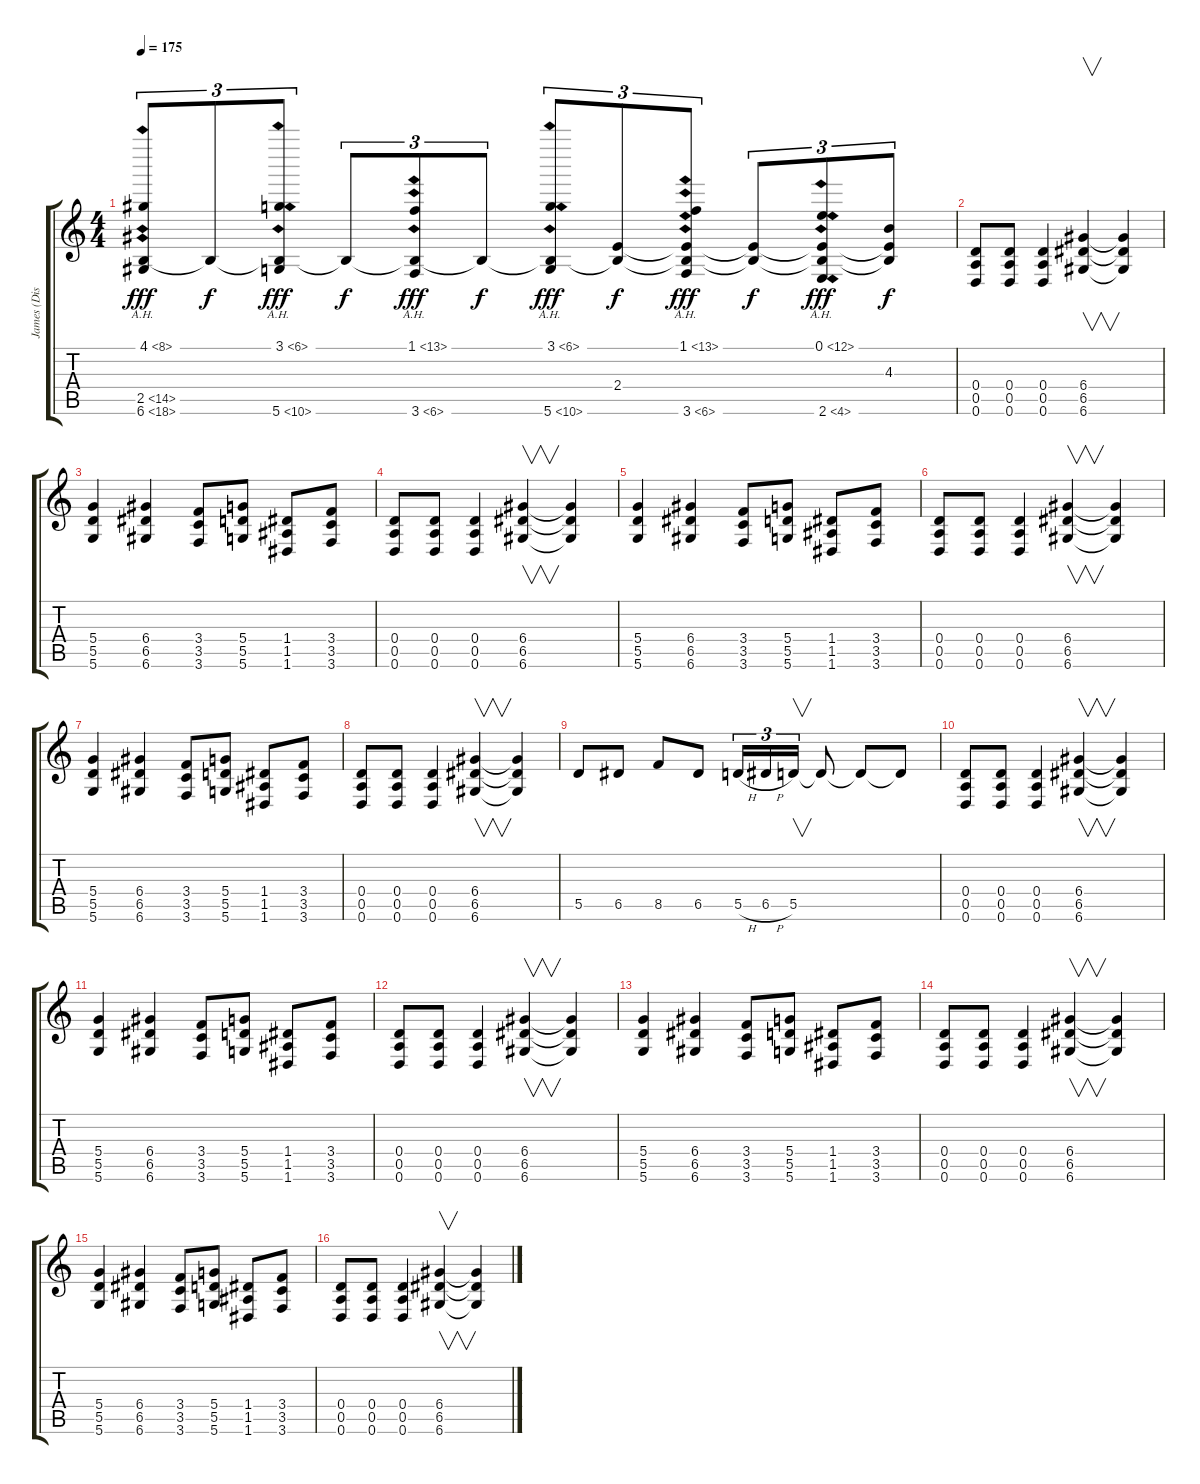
\track ("James (Distortion Guitar)" "James (Dis") {instrument distortionguitar}
\staff {score tabs}
\tuning (E4 B3 G3 D3 A2 D2) {hide}
\ts (4 4)
\tempo 175
\clef g2
\ks c
(4.1{ah 4} 2.5{ah 12 t} 6.6{ah 12}).8{tu (3 2) dy fff} 2.5{t}.8{tu (3 2) dy f} (3.1{ah 3} 2.5{ah 12 t} 5.6{ah 5}).8{tu (3 2) dy fff} 2.5{t}.8{tu (3 2) dy f} (1.1{ah 12} 2.5{ah 12 t} 3.6{ah 3}).8{tu (3 2) dy fff} 2.5{t}.8{tu (3 2) dy f} (3.1{ah 3} 2.5{ah 12 t} 5.6{ah 5}).8{tu (3 2) dy fff} (2.4{t} 2.5{t}).8{tu (3 2) dy f} (1.1{ah 12} 2.4{ah 12 t} 2.5{ah 12 t} 3.6{ah 3}).8{tu (3 2) dy fff} (2.4{t} 2.5{t}).8{tu (3 2) dy f} (0.1{ah 12} 2.4{ah 12 t} 2.5{ah 12 t} 2.6{ah 2}).8{tu (3 2) dy fff} (4.3{t} 2.4{t} 2.5{t}).8{tu (3 2) dy f} |
(0.4 0.5 0.6).8 (0.4 0.5 0.6).8 (0.4 0.5 0.6).4 (6.4 6.5 6.6).4{v} (6.4{t} 6.5{t} 6.6{t}).4 |
(5.4 5.5 5.6).4 (6.4 6.5 6.6).4 (3.4 3.5 3.6).8 (5.4 5.5 5.6).8 (1.4 1.5 1.6).8 (3.4 3.5 3.6).8 |
(0.4 0.5 0.6).8 (0.4 0.5 0.6).8 (0.4 0.5 0.6).4 (6.4 6.5 6.6).4{v} (6.4{t} 6.5{t} 6.6{t}).4 |
(5.4 5.5 5.6).4 (6.4 6.5 6.6).4 (3.4 3.5 3.6).8 (5.4 5.5 5.6).8 (1.4 1.5 1.6).8 (3.4 3.5 3.6).8 |
(0.4 0.5 0.6).8 (0.4 0.5 0.6).8 (0.4 0.5 0.6).4 (6.4 6.5 6.6).4{v} (6.4{t} 6.5{t} 6.6{t}).4 |
(5.4 5.5 5.6).4 (6.4 6.5 6.6).4 (3.4 3.5 3.6).8 (5.4 5.5 5.6).8 (1.4 1.5 1.6).8 (3.4 3.5 3.6).8 |
(0.4 0.5 0.6).8 (0.4 0.5 0.6).8 (0.4 0.5 0.6).4 (6.4 6.5 6.6).4{v} (6.4{t} 6.5{t} 6.6{t}).4 |
5.5.8 6.5.8 8.5.8 6.5.8 5.5{h}.16{tu (3 2)} 6.5{h}.16{tu (3 2)} 5.5.16{v tu (3 2)} 5.5{t}.8 5.5{t}.8 5.5{t}.8 |
(0.4 0.5 0.6).8 (0.4 0.5 0.6).8 (0.4 0.5 0.6).4 (6.4 6.5 6.6).4{v} (6.4{t} 6.5{t} 6.6{t}).4 |
(5.4 5.5 5.6).4 (6.4 6.5 6.6).4 (3.4 3.5 3.6).8 (5.4 5.5 5.6).8 (1.4 1.5 1.6).8 (3.4 3.5 3.6).8 |
(0.4 0.5 0.6).8 (0.4 0.5 0.6).8 (0.4 0.5 0.6).4 (6.4 6.5 6.6).4{v} (6.4{t} 6.5{t} 6.6{t}).4 |
(5.4 5.5 5.6).4 (6.4 6.5 6.6).4 (3.4 3.5 3.6).8 (5.4 5.5 5.6).8 (1.4 1.5 1.6).8 (3.4 3.5 3.6).8 |
(0.4 0.5 0.6).8 (0.4 0.5 0.6).8 (0.4 0.5 0.6).4 (6.4 6.5 6.6).4{v} (6.4{t} 6.5{t} 6.6{t}).4 |
(5.4 5.5 5.6).4 (6.4 6.5 6.6).4 (3.4 3.5 3.6).8 (5.4 5.5 5.6).8 (1.4 1.5 1.6).8 (3.4 3.5 3.6).8 |
(0.4 0.5 0.6).8 (0.4 0.5 0.6).8 (0.4 0.5 0.6).4 (6.4 6.5 6.6).4{v} (6.4{t} 6.5{t} 6.6{t}).4
